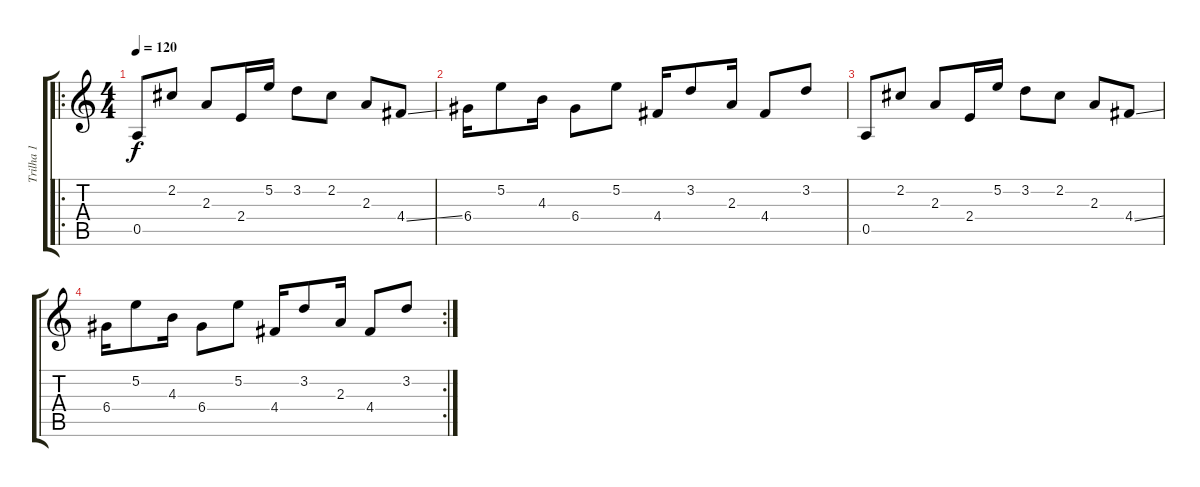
\track ("Trilha 1" "Trilha 1") {instrument overdrivenguitar}
\staff {score tabs}
\tuning (E4 B3 G3 D3 A2 E2) {hide}
\ro
\ts (4 4)
\tempo 120
\clef g2
\ks c
0.5.8{dy f instrument overdrivenguitar} 2.2.8 2.3.8 2.4.16 5.2.16 3.2.8 2.2.8 2.3.8 4.4{ss}.8 |
6.4.16 5.2.8 4.3.16 6.4.8 5.2.8 4.4.16 3.2.8 2.3.16 4.4.8 3.2.8 |
0.5.8 2.2.8 2.3.8 2.4.16 5.2.16 3.2.8 2.2.8 2.3.8 4.4{ss}.8 |
\rc 2
6.4.16 5.2.8 4.3.16 6.4.8 5.2.8 4.4.16 3.2.8 2.3.16 4.4.8 3.2.8
